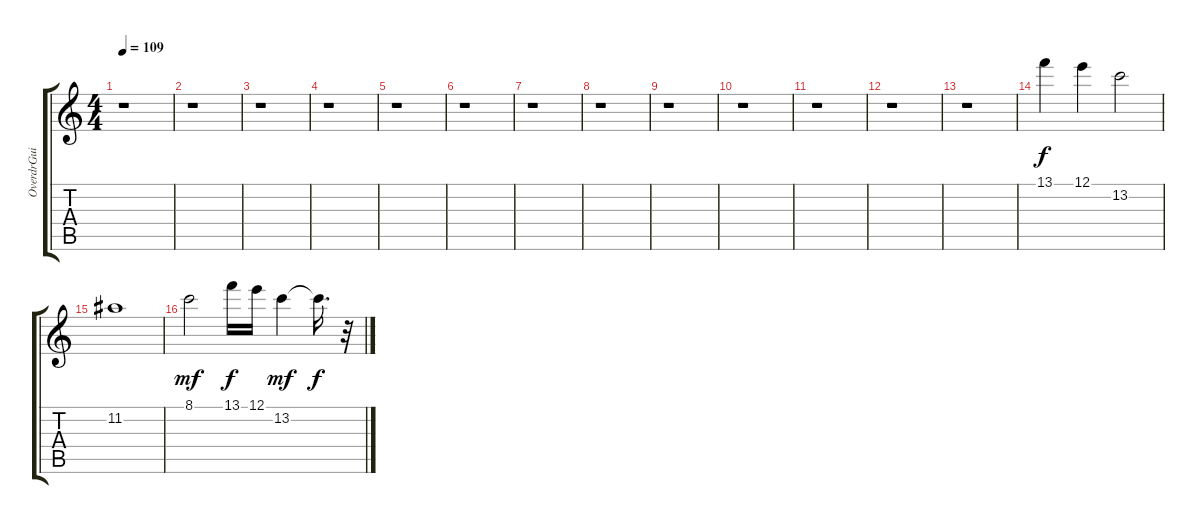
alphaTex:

\track ("OverdrGui" "OverdrGui") {instrument overdrivenguitar}
\staff {score tabs}
\tuning (E4 B3 G3 D3 A2 E2) {hide}
\ts (4 4)
\tempo 109
\clef g2
\ks c
r.1{dy mf} |
r.1 |
r.1 |
r.1 |
r.1 |
r.1 |
r.1 |
r.1 |
r.1 |
r.1 |
r.1 |
r.1 |
r.1 |
13.1.4{dy f} 12.1.4 13.2.2 |
11.2.1 |
8.1.2{dy mf} 13.1.16{dy f} 12.1.16 13.2.4{dy mf} 13.2{t}.16{d dy f} r.32
